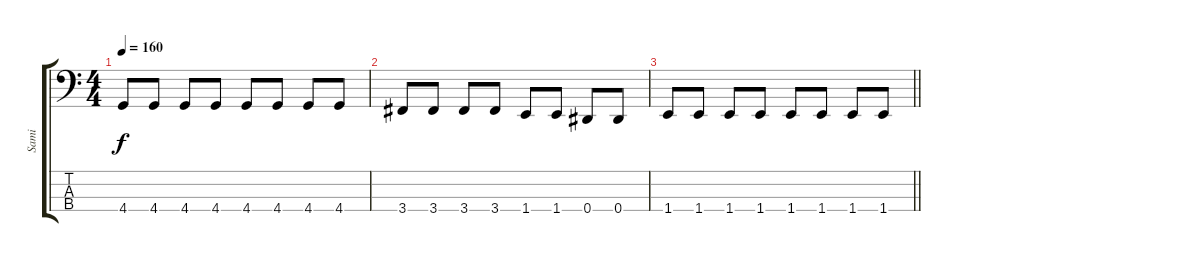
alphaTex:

\track ("Sami" "Sami") {instrument electricbassfinger}
\staff {score tabs}
\tuning (Gb2 Db2 Ab1 Eb1) {hide}
\ts (4 4)
\tempo 160
\clef f4
\ks c
4.4.8{dy f} 4.4.8 4.4.8 4.4.8 4.4.8 4.4.8 4.4.8 4.4.8 |
3.4.8 3.4.8 3.4.8 3.4.8 1.4.8 1.4.8 0.4.8 0.4.8 |
\barLineRight lightlight
1.4.8 1.4.8 1.4.8 1.4.8 1.4.8 1.4.8 1.4.8 1.4.8
